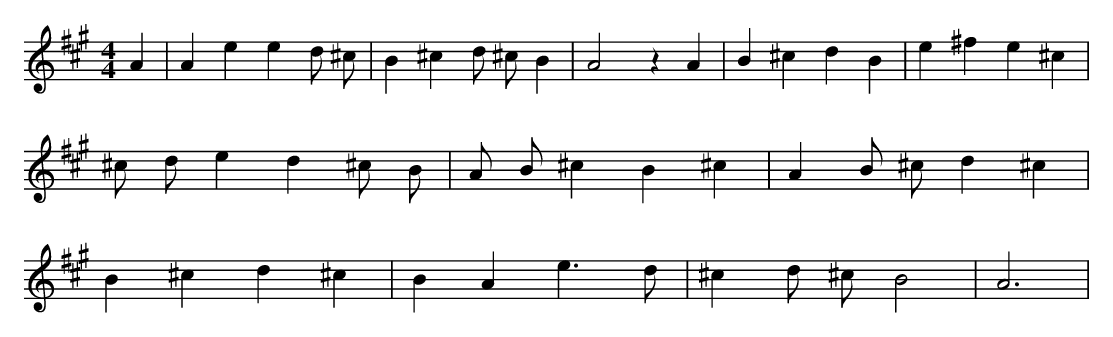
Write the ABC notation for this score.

X:1
M:4/4
L:1/8
K:A
A2 | A2 e2 e2 d ^c | B2 ^c2 d ^c B2 | A4 z2 A2 | B2 ^c2 d2 B2 | e2 ^f2 e2 ^c2 | ^c d e2 d2 ^c B | A B ^c2 B2 ^c2 | A2 B ^c d2 ^c2 | B2 ^c2 d2 ^c2 | B2 A2 e3 d | ^c2 d ^c B4 | A6 |
